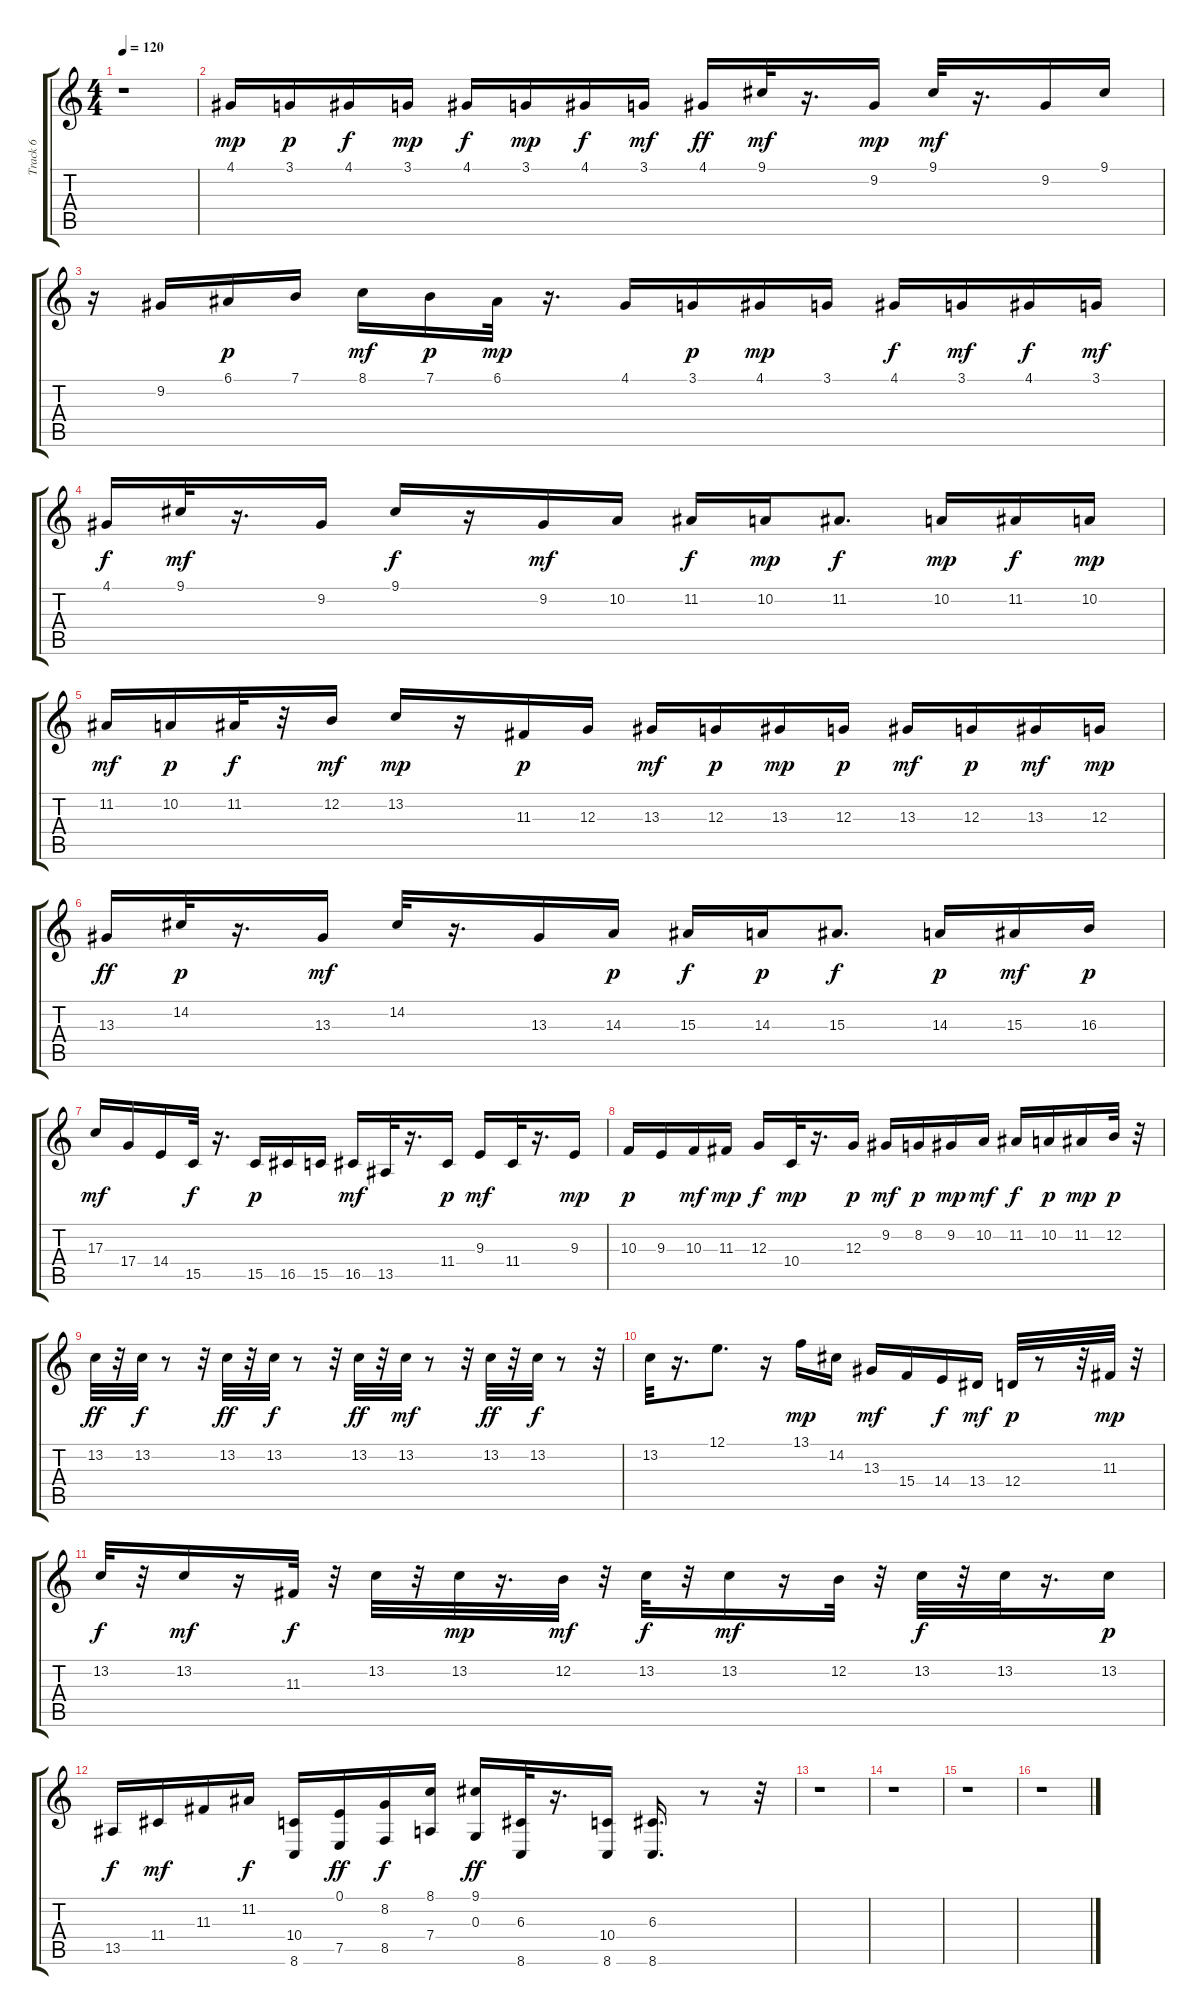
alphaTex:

\track ("Track 6" "Track 6") {instrument sopranosax}
\staff {score tabs}
\tuning (E4 B3 G3 D3 A2 E2) {hide}
\ts (4 4)
\tempo 120
\clef g2
\ks c
r.1{dy f} |
4.1.16{dy mp volume 16 instrument sopranosax} 3.1.16{dy p} 4.1.16{dy f} 3.1.16{dy mp} 4.1.16{dy f} 3.1.16{dy mp} 4.1.16{dy f} 3.1.16{dy mf} 4.1.16{dy ff} 9.1.32{dy mf} r.16{d} 9.2.16{dy mp} 9.1.32{dy mf} r.16{d} 9.2.16 9.1.16 |
r.16 9.2.16 6.1.16{dy p} 7.1.16 8.1.16{dy mf} 7.1.16{dy p} 6.1.32{dy mp} r.16{d} 4.1.16 3.1.16{dy p} 4.1.16{dy mp} 3.1.16 4.1.16{dy f} 3.1.16{dy mf} 4.1.16{dy f} 3.1.16{dy mf} |
4.1.16{dy f} 9.1.32{dy mf} r.16{d} 9.2.16 9.1.16{dy f} r.16 9.2.16{dy mf} 10.2.16 11.2.16{dy f} 10.2.16{dy mp} 11.2.8{d dy f} 10.2.16{dy mp} 11.2.16{dy f} 10.2.16{dy mp} |
11.2.16{dy mf} 10.2.16{dy p} 11.2.32{dy f} r.32 12.2.16{dy mf} 13.2.16{dy mp} r.16 11.3.16{dy p} 12.3.16 13.3.16{dy mf} 12.3.16{dy p} 13.3.16{dy mp} 12.3.16{dy p} 13.3.16{dy mf} 12.3.16{dy p} 13.3.16{dy mf} 12.3.16{dy mp} |
13.3.16{dy ff} 14.2.32{dy p} r.16{d} 13.3.16{dy mf} 14.2.32 r.16{d} 13.3.16 14.3.16{dy p} 15.3.16{dy f} 14.3.16{dy p} 15.3.8{d dy f} 14.3.16{dy p} 15.3.16{dy mf} 16.3.16{dy p} |
17.3.16{dy mf} 17.4.16 14.4.16 15.5.32{dy f} r.16{d} 15.5.16{dy p} 16.5.16 15.5.16 16.5.16{dy mf} 13.5.32 r.16{d} 11.4.16{dy p} 9.3.16{dy mf} 11.4.32 r.16{d} 9.3.16{dy mp} |
10.3.16{dy p} 9.3.16 10.3.16{dy mf} 11.3.16{dy mp} 12.3.16{dy f} 10.4.32{dy mp} r.16{d} 12.3.16{dy p} 9.2.16{dy mf} 8.2.16{dy p} 9.2.16{dy mp} 10.2.16{dy mf} 11.2.16{dy f} 10.2.16{dy p} 11.2.16{dy mp} 12.2.32{dy p} r.32 |
13.2.32{dy ff} r.32 13.2.32{dy f} r.8 r.32 13.2.32{dy ff} r.32 13.2.32{dy f} r.8 r.32 13.2.32{dy ff} r.32 13.2.32{dy mf} r.8 r.32 13.2.32{dy ff} r.32 13.2.32{dy f} r.8 r.32 |
13.2.32 r.16{d} 12.1.8{d} r.16 13.1.16{dy mp} 14.2.16 13.3.16{dy mf} 15.4.16 14.4.16{dy f} 13.4.16{dy mf} 12.4.32{dy p} r.8 r.32 11.3.32{dy mp} r.32 |
13.2.32{dy f} r.32 13.2.16{dy mf} r.16 11.3.32{dy f} r.32 13.2.32 r.32 13.2.32{dy mp} r.16{d} 12.2.32{dy mf} r.32 13.2.32{dy f} r.32 13.2.16{dy mf} r.16 12.2.32 r.32 13.2.32{dy f} r.32 13.2.32 r.16{d} 13.2.16{dy p} |
13.5.16{dy f} 11.4.16{dy mf} 11.3.16 11.2.16{dy f} (10.4 8.6).16 (0.1 7.5).16{dy ff} (8.2 8.5).16{dy f} (8.1 7.4).16 (9.1 0.3).16{dy ff} (6.3 8.6).32 r.16{d} (10.4 8.6).16 (6.3 8.6).16{d} r.8 r.32 |
r.1 |
r.1 |
r.1 |
r.1
